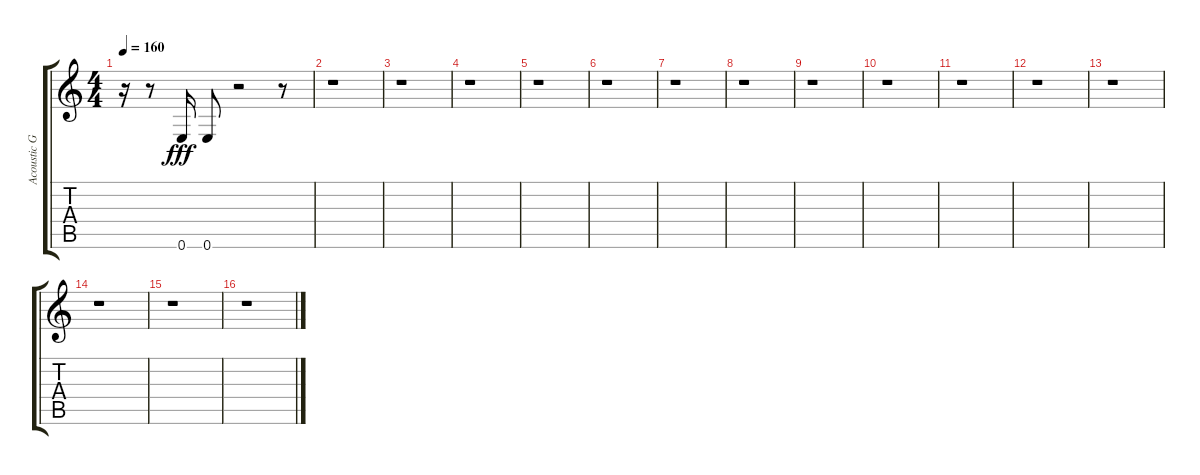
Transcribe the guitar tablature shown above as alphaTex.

\track ("Acoustic Guitar" "Acoustic G") {instrument acousticguitarnylon}
\staff {score tabs}
\tuning (E4 B3 G3 D3 A2 E2) {hide}
\ts (4 4)
\tempo 160
\clef g2
\ks c
r.16{dy fff} r.8 0.6.16 0.6.8 r.2 r.8 |
r.1 |
r.1 |
r.1 |
r.1 |
r.1 |
r.1 |
r.1 |
r.1 |
r.1 |
r.1 |
r.1 |
r.1 |
r.1 |
r.1 |
r.1
